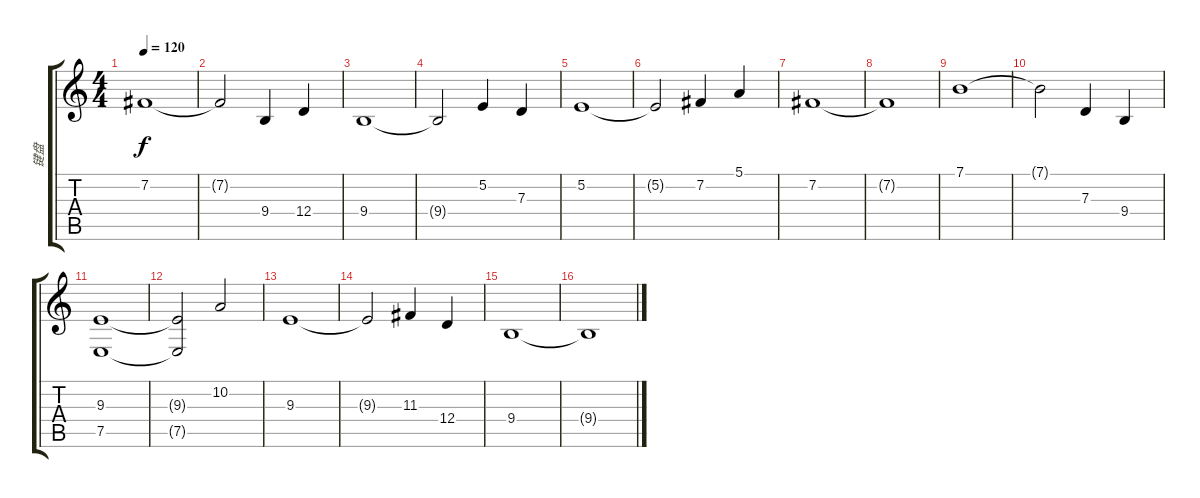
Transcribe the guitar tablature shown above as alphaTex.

\track ("键盘" "键盘") {instrument choiraahs}
\staff {score tabs}
\tuning (E4 B3 G3 D3 A2 E2) {hide}
\ts (4 4)
\tempo 120
\clef g2
\ks c
7.2.1{dy f} |
7.2{t}.2 9.4.4 12.4.4 |
9.4.1 |
9.4{t}.2 5.2.4 7.3.4 |
5.2.1 |
5.2{t}.2 7.2.4 5.1.4 |
7.2.1 |
7.2{t}.1 |
7.1.1 |
7.1{t}.2 7.3.4 9.4.4 |
(9.3 7.5).1 |
(9.3{t} 7.5{t}).2 10.2.2 |
9.3.1 |
9.3{t}.2 11.3.4 12.4.4 |
9.4.1 |
9.4{t}.1
